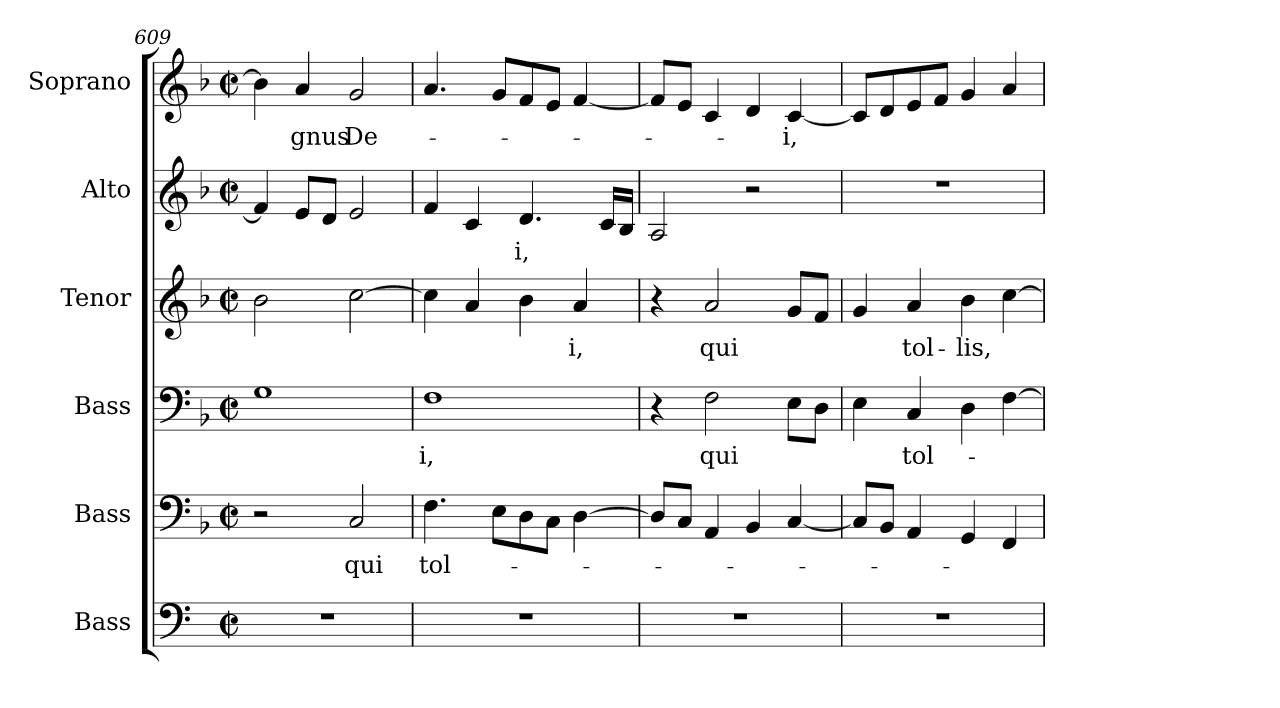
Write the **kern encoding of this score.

**kern	**kern	**text	**kern	**text	**kern	**text	**kern	**text	**kern	**text
*part6	*part5	*part5	*part4	*part4	*part3	*part3	*part2	*part2	*part1	*part1
*staff6	*staff5	*staff5	*staff4	*staff4	*staff3	*staff3	*staff2	*staff2	*staff1	*staff1
*I"Bass	*I"Bass	*	*I"Bass	*	*I"Tenor	*	*I"Alto	*	*I"Soprano	*
*I'B.	*I'B.	*	*I'B.	*	*I'T.	*	*I'A.	*	*I'S.	*
*clefF4	*clefF4	*	*clefF4	*	*clefG2	*	*clefG2	*	*clefG2	*
*	*	*	*	*	*ITrd7c12	*	*ITrd7c12	*	*	*
*k[]	*k[b-]	*	*k[b-]	*	*k[b-]	*	*k[b-]	*	*k[b-]	*
*C:	*F:	*	*F:	*	*F:	*	*F:	*	*F:	*
*M2/2	*M2/2	*	*M2/2	*	*M2/2	*	*M2/2	*	*M2/2	*
*met(c|)	*met(c|)	*	*met(c|)	*	*met(c|)	*	*met(c|)	*	*met(c|)	*
=609	=609	=609	=609	=609	=609	=609	=609	=609	=609	=609
1r	2r	.	1Gi	.	2B-i\	.	4Fi/]	.	4b-i\]	.
!	!	!	!	!	!	!	!	!	!	!LO:LY:b:color=#000000
.	.	.	.	.	.	.	8Ei/L	.	4ai/	-gnus
.	.	.	.	.	.	.	8Di/J	.	.	.
!	!	!LO:LY:b:color=#000000	!	!	!	!	!	!	!	!
!	!	!	!	!	!	!	!	!	!	!LO:LY:b:color=#000000
.	2Ci/	qui	.	.	[2ci\	.	2Ei/	.	2gi/	De-
=610	=610	=610	=610	=610	=610	=610	=610	=610	=610	=610
!	!	!LO:LY:b:color=#000000	!	!	!	!	!	!	!	!
!	!	!	!	!LO:LY:b:color=#000000	!	!	!	!	!	!
1r	4.Fi\	tol-	1Fi	-i,	4ci\]	.	4Fi/	.	4.ai/	.
.	.	.	.	.	4Ai/	.	4Ci/	.	.	.
.	8Ei\L	.	.	.	.	.	.	.	8gi/L	.
!	!	!	!	!	!	!	!	!LO:LY:b:color=#000000	!	!
.	8Di\	.	.	.	4B-i\	.	4.Di/	-i,	8fi/	.
.	8Ci\J	.	.	.	.	.	.	.	8ei/J	.
!	!	!	!	!	!	!LO:LY:b:color=#000000	!	!	!	!
.	[4Di\	.	.	.	4Ai/	-i,	.	.	[4fi/	.
.	.	.	.	.	.	.	16Ci/LL	.	.	.
.	.	.	.	.	.	.	16BB-i/JJ	.	.	.
=611	=611	=611	=611	=611	=611	=611	=611	=611	=611	=611
1r	8Di/L]	.	4r	.	4r	.	2AAi/	.	8fi/L]	.
.	8Ci/J	.	.	.	.	.	.	.	8ei/J	.
!	!	!	!	!LO:LY:b:color=#000000	!	!	!	!	!	!
!	!	!	!	!	!	!LO:LY:b:color=#000000	!	!	!	!
.	4AAi/	.	2Fi\	qui	2Ai/	qui	.	.	4ci/	.
.	4BB-i/	.	.	.	.	.	2r	.	4di/	.
!	!	!	!	!	!	!	!	!	!	!LO:LY:b:color=#000000
.	[4Ci/	.	8Ei\L	.	8Gi/L	.	.	.	[4ci/	-i,
.	.	.	8Di\J	.	8Fi/J	.	.	.	.	.
=612	=612	=612	=612	=612	=612	=612	=612	=612	=612	=612
1r	8Ci/L]	.	4Ei\	.	4Gi/	.	1r	.	8ci/L]	.
.	8BB-i/J	.	.	.	.	.	.	.	8di/	.
!	!	!	!	!LO:LY:b:color=#000000	!	!	!	!	!	!
!	!	!	!	!	!	!LO:LY:b:color=#000000	!	!	!	!
.	4AAi/	.	4Ci/	tol-	4Ai/	tol-	.	.	8ei/	.
.	.	.	.	.	.	.	.	.	8fi/J	.
!	!	!	!	!	!	!LO:LY:b:color=#000000	!	!	!	!
.	4GGi/	.	4Di\	.	4B-i\	-lis,	.	.	4gi/	.
.	4FFi/	.	[4Fi\	.	[4ci\	.	.	.	4ai/	.
=	=	=	=	=	=	=	=	=	=	=
*-	*-	*-	*-	*-	*-	*-	*-	*-	*-	*-
